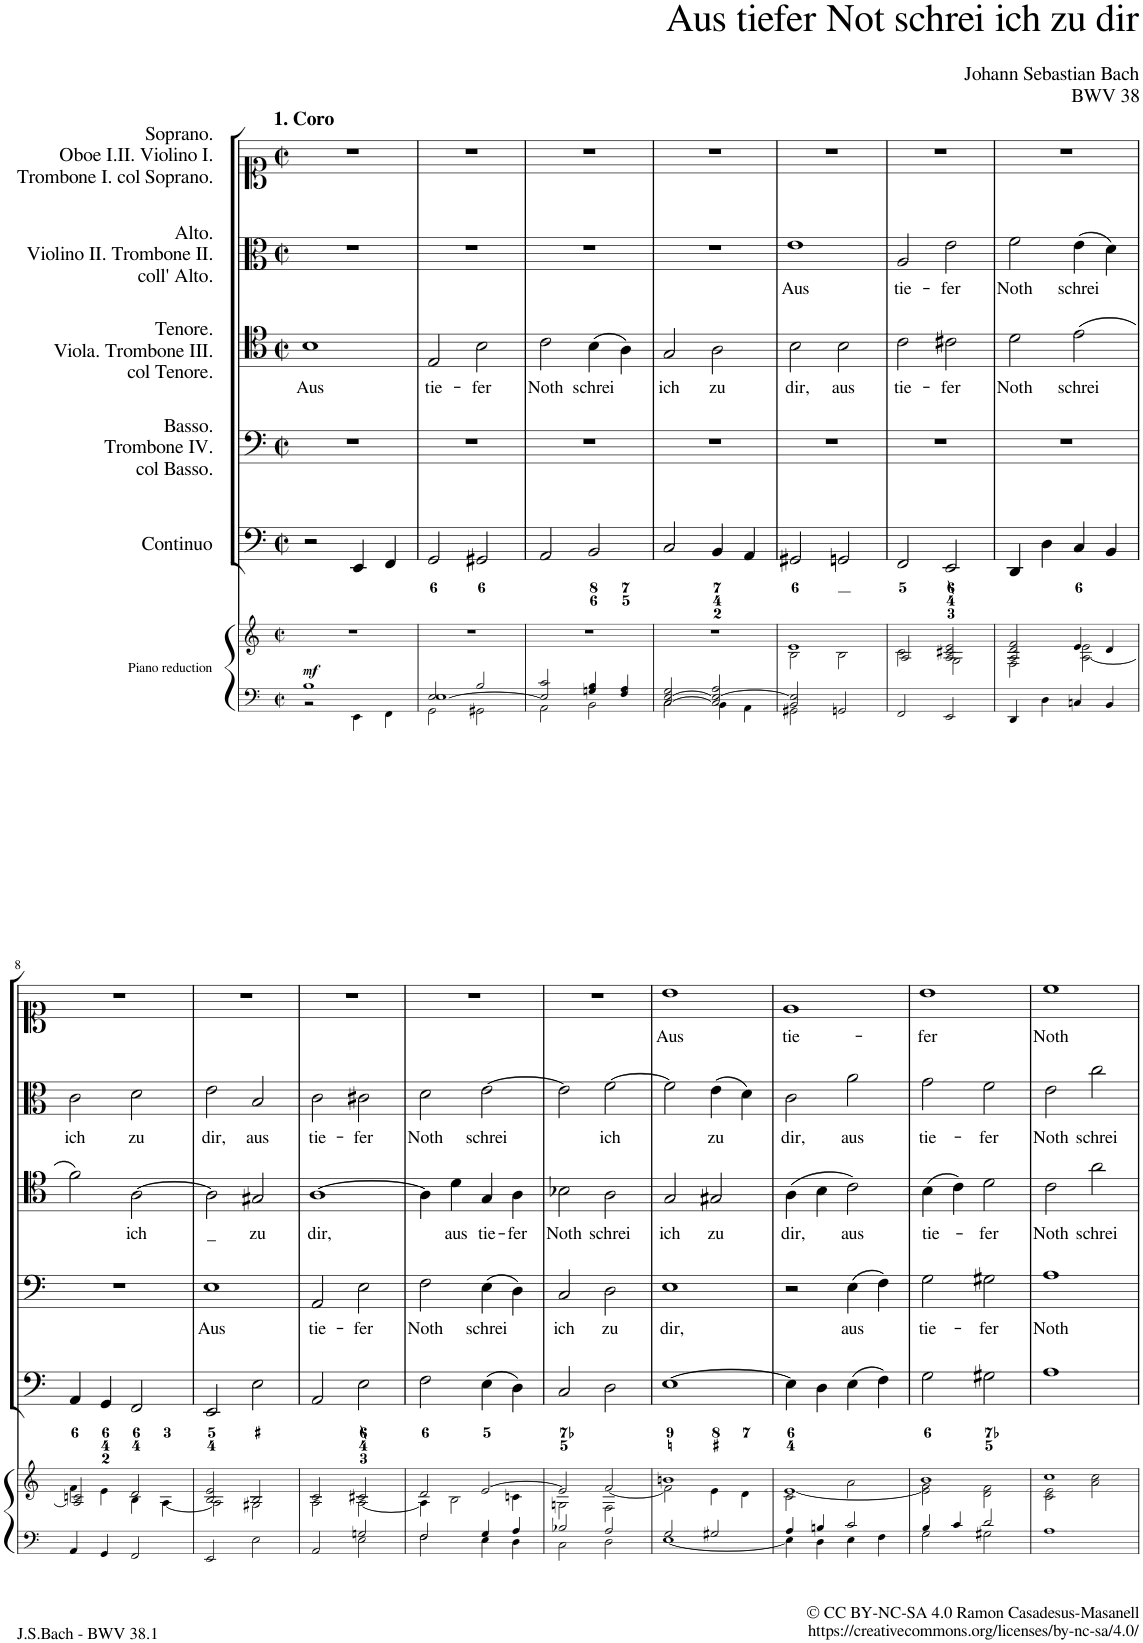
**kern	**kern	**dynam	**kern	**kern	**text	**kern	**text	**kern	**text	**kern	**text
*part6	*part6	*part6	*part5	*part4	*part4	*part3	*part3	*part2	*part2	*part1	*part1
*staff7	*staff6	*staff6/7	*staff5	*staff4	*staff4	*staff3	*staff3	*staff2	*staff2	*staff1	*staff1
*I"Piano reduction	*	*	*I"Continuo	*I"Basso. Trombone IV. col Basso.	*	*I"Tenore. Viola. Trombone III. col Tenore.	*	*I"Alto. Violino II. Trombone II. coll' Alto.	*	*I"Soprano. Oboe I.II. Violino I. Trombone I. col Soprano.	*
*I'Pno	*	*	*	*	*	*	*	*	*	*	*
*stria5	*stria5	*	*	*	*	*	*	*	*	*	*
*clefF4	*clefG2	*	*clefF4	*clefF4	*	*clefC4	*	*clefC3	*	*clefC1	*
*k[]	*k[]	*	*k[]	*k[]	*	*k[]	*	*k[]	*	*k[]	*
*M2/2	*M2/2	*	*M2/2	*M2/2	*	*M2/2	*	*M2/2	*	*M2/2	*
*met(c|)	*met(c|)	*	*met(c|)	*met(c|)	*	*met(c|)	*	*met(c|)	*	*met(c|)	*
=1	=1	=1	=1	=1	=1	=1	=1	=1	=1	=1	=1
*^	*	*	*	*	*	*	*	*	*	*	*
!	!	!	!	!	!	!	!	!	!	!	!LO:TX:a:B:t=1. Coro	!
!	!	!	!LO:DY:b	!	!	!	!	!LO:LY:b	!	!	!	!
1B	2r	1r	mf	2r	1r	.	1B	Aus	1r	.	1r	.
.	4EE\	.	.	4EE/	.	.	.	.	.	.	.	.
.	4FF\	.	.	4FF/	.	.	.	.	.	.	.	.
=2	=2	=2	=2	=2	=2	=2	=2	=2	=2	=2	=2	=2
*	*^	*	*	*	*	*	*	*	*	*	*	*
!	!	!	!	!	!	!	!	!	!LO:LY:b	!	!	!	!
2E/	2GG\	[1E	1r	.	2GG/	1r	.	2E/	tie-	1r	.	1r	.
!	!	!	!	!	!	!	!	!	!LO:LY:b	!	!	!	!
2B/	2GG#X\	.	.	.	2GG#X/	.	.	2B\	fer	.	.	.	.
*	*v	*v	*	*	*	*	*	*	*	*	*	*	*
=3	=3	=3	=3	=3	=3	=3	=3	=3	=3	=3	=3	=3
!	!	!	!	!	!	!	!	!LO:LY:b	!	!	!	!
2E/] 2c/	2AA\	1r	.	2AA/	1r	.	2c\	Noth	1r	.	1r	.
!	!	!	!	!	!	!	!	!LO:LY:b	!	!	!	!
4Gn/ 4B/	2BB\	.	.	2BB/	.	.	(4B\	schrei	.	.	.	.
4F/ 4A/	.	.	.	.	.	.	4A\)	.	.	.	.	.
=4	=4	=4	=4	=4	=4	=4	=4	=4	=4	=4	=4	=4
!	!	!	!	!	!	!	!	!LO:LY:b	!	!	!	!
[2C/ [2E/ 2G/	2C\	1r	.	2C/	1r	.	2G/	ich	1r	.	1r	.
!	!	!	!	!	!	!	!	!LO:LY:b	!	!	!	!
2C/] 2E/_ 2A/	4BB\	.	.	4BB/	.	.	2A\	zu	.	.	.	.
.	4AA\	.	.	4AA/	.	.	.	.	.	.	.	.
=5	=5	=5	=5	=5	=5	=5	=5	=5	=5	=5	=5	=5
*	*	*^	*	*	*	*	*	*	*	*	*	*
!	!	!	!	!	!	!	!	!	!LO:LY:b	!	!LO:LY:b	!	!
2BB/ 2E/]	2GG#X\	1e	2B\	.	2GG#X/	1r	.	2B\	dir,	1e	Aus	1r	.
!	!	!	!	!	!	!	!	!	!LO:LY:b	!	!	!	!
2GGn/	2ryy	.	2B\	.	2GGn/	.	.	2B\	aus	.	.	.	.
=6	=6	=6	=6	=6	=6	=6	=6	=6	=6	=6	=6	=6	=6
!	!	!	!	!	!	!	!	!	!LO:LY:b	!	!LO:LY:b	!	!
*v	*v	*	*	*	*	*	*	*	*	*	*	*	*
2FF/	2A/	2c\	.	2FF/	1r	.	2c\	tie-	2A/	tie-	1r	.
!	!	!	!	!	!	!	!	!LO:LY:b	!	!LO:LY:b	!	!
2EE/	2A/ 2c#X/ 2e/	2G\	.	2EE/	.	.	2c#X\	fer	2e\	fer	.	.
=7	=7	=7	=7	=7	=7	=7	=7	=7	=7	=7	=7	=7
!	!	!	!	!	!	!	!	!LO:LY:b	!	!LO:LY:b	!	!
4DD/	2A/ 2d/ 2f/	2F\	.	4DD/	1r	.	2d\	Noth	2f\	Noth	1r	.
4D\	.	.	.	4D\	.	.	.	.	.	.	.	.
!	!	!	!	!	!	!	!	!LO:LY:b	!	!LO:LY:b	!	!
4Cn/	4e/	[2A\ 2e\	.	4C/	.	.	(2e\	schrei	(4e\	schrei	.	.
4BB/	4d/	.	.	4BB/	.	.	.	.	4d\)	.	.	.
!!LO:LB:g=z
=8	=8	=8	=8	=8	=8	=8	=8	=8	=8	=8	=8	=8
!	!	!	!	!	!	!	!	!	!	!LO:LY:b	!	!
4AA/	2A/] 2cn/	4f\	.	4AA/	1r	.	2f\)	.	2c\	ich	1r	.
4GG/	.	4e\	.	4GG/	.	.	.	.	.	.	.	.
!	!	!	!	!	!	!	!	!LO:LY:b	!	!LO:LY:b	!	!
2FF/	2d/	4B\	.	2FF/	.	.	[2A\	ich	2d\	zu	.	.
.	.	[4A\	.	.	.	.	.	.	.	.	.	.
=9	=9	=9	=9	=9	=9	=9	=9	=9	=9	=9	=9	=9
!	!	!	!	!	!	!LO:LY:b	!	!LO:LY:b	!	!LO:LY:b	!	!
2EE/	2B/ 2e/	2A\]	.	2EE/	1E	Aus	2A\]	_	2e\	dir,	1r	.
!	!	!	!	!	!	!	!	!LO:LY:b	!	!LO:LY:b	!	!
2E\	2B/	2G#X\	.	2E\	.	.	2G#X/	zu	2B/	aus	.	.
=10	=10	=10	=10	=10	=10	=10	=10	=10	=10	=10	=10	=10
*^	*	*	*	*	*	*	*	*	*	*	*	*
!	!	!	!	!	!	!	!LO:LY:b	!	!LO:LY:b	!	!LO:LY:b	!	!
2AA/	2ryy	2c/	2A\	.	2AA/	2AA/	tie-	[1A	dir,	2c\	tie-	1r	.
!	!	!	!	!	!	!	!LO:LY:b	!	!	!	!LO:LY:b	!	!
2Gn/	2E\	2c#X/	[2A\	.	2E\	2E\	fer	.	.	2c#X\	fer	.	.
=11	=11	=11	=11	=11	=11	=11	=11	=11	=11	=11	=11	=11	=11
!	!	!	!	!	!	!	!LO:LY:b	!	!	!	!LO:LY:b	!	!
2F/	2F\	2d/	4A\]	.	2F\	2F\	Noth	4A\]	.	2d\	Noth	1r	.
!	!	!	!	!	!	!	!	!	!LO:LY:b	!	!	!	!
.	.	.	2B\	.	.	.	.	4d\	aus	.	.	.	.
!	!	!	!	!	!	!	!LO:LY:b	!	!LO:LY:b	!	!LO:LY:b	!	!
4G/	4E\	[2e/	.	.	(4E\	(4E\	schrei	4G/	tie-	[2e\	schrei	.	.
!	!	!	!	!	!	!	!	!	!LO:LY:b	!	!	!	!
4A/	4D\	.	4cn\	.	4D\)	4D\)	.	4A\	fer	.	.	.	.
=12	=12	=12	=12	=12	=12	=12	=12	=12	=12	=12	=12	=12	=12
!	!	!	!	!	!	!	!LO:LY:b	!	!LO:LY:b	!	!	!	!
2B-X/	2C\	2e/]	2Gn\	.	2C/	2C/	ich	2B-X\	Noth	2e\]	.	1r	.
!	!	!	!	!	!	!	!LO:LY:b	!	!LO:LY:b	!	!LO:LY:b	!	!
2A/	2D\	[<2f/	2F\	.	2D\	2D\	zu	2A\	schrei	[2f\	ich	.	.
=13	=13	=13	=13	=13	=13	=13	=13	=13	=13	=13	=13	=13	=13
!	!	!	!	!	!	!	!LO:LY:b	!	!LO:LY:b	!	!	!	!LO:LY:b
2G/	[1E	1bn	2f\]	.	[1E	1E	dir,	2G/	ich	2f\]	.	1b	Aus
!	!	!	!	!	!	!	!	!	!LO:LY:b	!	!LO:LY:b	!	!
2G#X/	.	.	4e\	.	.	.	.	2G#X/	zu	(4e\	zu	.	.
.	.	.	4d\	.	.	.	.	.	.	4d\)	.	.	.
=14	=14	=14	=14	=14	=14	=14	=14	=14	=14	=14	=14	=14	=14
!	!	!	!	!	!	!	!	!	!LO:LY:b	!	!LO:LY:b	!	!LO:LY:b
4A/	4E\]	[<1e	2c\	.	4E\]	2r	.	(4A\	dir,	2c\	dir,	1e	tie-
4Bn/	4D\	.	.	.	4D\	.	.	4B\	.	.	.	.	.
!	!	!	!	!	!	!	!LO:LY:b	!	!LO:LY:b	!	!LO:LY:b	!	!
2c/	4E\	.	2a\	.	(4E\	(4E\	aus	2c\)	aus	2a\	aus	.	.
.	4F\	.	.	.	4F\)	4F\)	.	.	.	.	.	.	.
=15	=15	=15	=15	=15	=15	=15	=15	=15	=15	=15	=15	=15	=15
!	!	!	!	!	!	!	!LO:LY:b	!	!LO:LY:b	!	!LO:LY:b	!	!LO:LY:b
4B/	2G\	1b	2e\] 2g\	.	2G\	2G\	tie-	(4B\	tie-	2g\	tie-	1b	fer
4c/	.	.	.	.	.	.	.	4c\)	.	.	.	.	.
!	!	!	!	!	!	!	!LO:LY:b	!	!LO:LY:b	!	!LO:LY:b	!	!
2d/	2G#X\	.	2d\ 2f\	.	2G#X\	2G#X\	fer	2d\	fer	2f\	fer	.	.
=16	=16	=16	=16	=16	=16	=16	=16	=16	=16	=16	=16	=16	=16
!	!	!	!	!	!	!	!LO:LY:b	!	!LO:LY:b	!	!LO:LY:b	!	!LO:LY:b
*v	*v	*	*	*	*	*	*	*	*	*	*	*	*
1A	1cc	2c\ 2e\	.	1A	1A	Noth	2c\	Noth	2e\	Noth	1cc	Noth
!	!	!	!	!	!	!	!	!LO:LY:b	!	!LO:LY:b	!	!
.	.	2a\ 2cc\	.	.	.	.	2a\	schrei	2cc\	schrei	.	.
*	*v	*v	*	*	*	*	*	*	*	*	*	*
=	=	=	=	=	=	=	=	=	=	=	=
*-	*-	*-	*-	*-	*-	*-	*-	*-	*-	*-	*-
